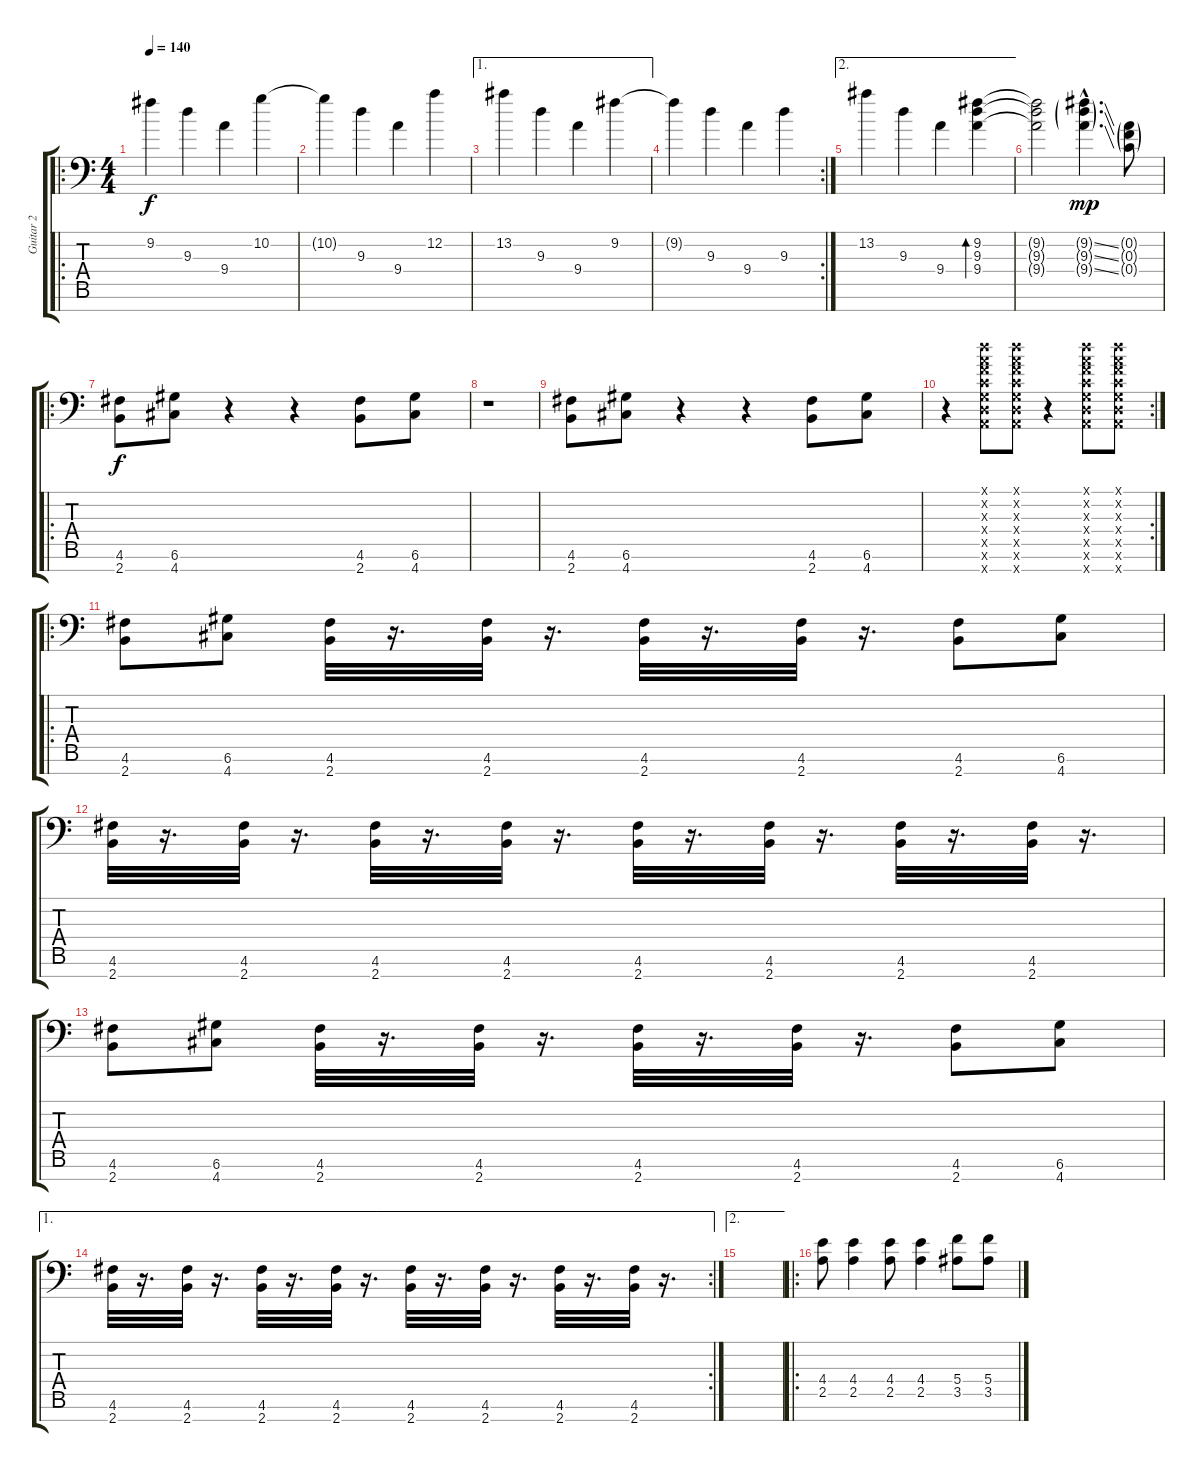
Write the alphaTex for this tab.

\track ("Guitar 2" "Guitar 2") {instrument distortionguitar}
\staff {score tabs}
\tuning (D4 A3 F3 C3 G2 D2 A1) {hide}
\ro
\ts (4 4)
\tempo 140
\clef f4
\ks c
9.2.4{dy f} 9.3.4 9.4.4 10.2.4 |
10.2{t}.4 9.3.4 9.4.4 12.2.4 |
\ae 1
13.2.4 9.3.4 9.4.4 9.2.4 |
\rc 2
9.2{t}.4 9.3.4 9.4.4 9.3.4 |
\ae 2
13.2.4 9.3.4 9.4.4 (9.2 9.3 9.4).4{bd 480} |
(9.2{t} 9.3{t} 9.4{t}).2 (9.2{ss g hac} 9.3{ss g hac} 9.4{ss g hac}).4{d dy mp} (0.2{g} 0.3{g} 0.4{g}).8 |
\ro
(4.6 2.7).8{dy f} (6.6 4.7).8 r.4 r.4 (4.6 2.7).8 (6.6 4.7).8 |
r.1 |
(4.6 2.7).8 (6.6 4.7).8 r.4 r.4 (4.6 2.7).8 (6.6 4.7).8 |
\rc 2
r.4 (0.1{x} 0.2{x} 0.3{x} 0.4{x} 0.5{x} 0.6{x} 0.7{x}).8 (0.1{x} 0.2{x} 0.3{x} 0.4{x} 0.5{x} 0.6{x} 0.7{x}).8 r.4 (0.1{x} 0.2{x} 0.3{x} 0.4{x} 0.5{x} 0.6{x} 0.7{x}).8 (0.1{x} 0.2{x} 0.3{x} 0.4{x} 0.5{x} 0.6{x} 0.7{x}).8 |
\ro
(4.6 2.7).8 (6.6 4.7).8 (4.6 2.7).32 r.16{d} (4.6 2.7).32 r.16{d} (4.6 2.7).32 r.16{d} (4.6 2.7).32 r.16{d} (4.6 2.7).8 (6.6 4.7).8 |
(4.6 2.7).32 r.16{d} (4.6 2.7).32 r.16{d} (4.6 2.7).32 r.16{d} (4.6 2.7).32 r.16{d} (4.6 2.7).32 r.16{d} (4.6 2.7).32 r.16{d} (4.6 2.7).32 r.16{d} (4.6 2.7).32 r.16{d} |
(4.6 2.7).8 (6.6 4.7).8 (4.6 2.7).32 r.16{d} (4.6 2.7).32 r.16{d} (4.6 2.7).32 r.16{d} (4.6 2.7).32 r.16{d} (4.6 2.7).8 (6.6 4.7).8 |
\ae 1
\rc 2
(4.6 2.7).32 r.16{d} (4.6 2.7).32 r.16{d} (4.6 2.7).32 r.16{d} (4.6 2.7).32 r.16{d} (4.6 2.7).32 r.16{d} (4.6 2.7).32 r.16{d} (4.6 2.7).32 r.16{d} (4.6 2.7).32 r.16{d} |
\ae 2
|
\ro
(4.4 2.5).8 (4.4 2.5).4 (4.4 2.5).8 (4.4 2.5).4 (5.4 3.5).8 (5.4 3.5).8
